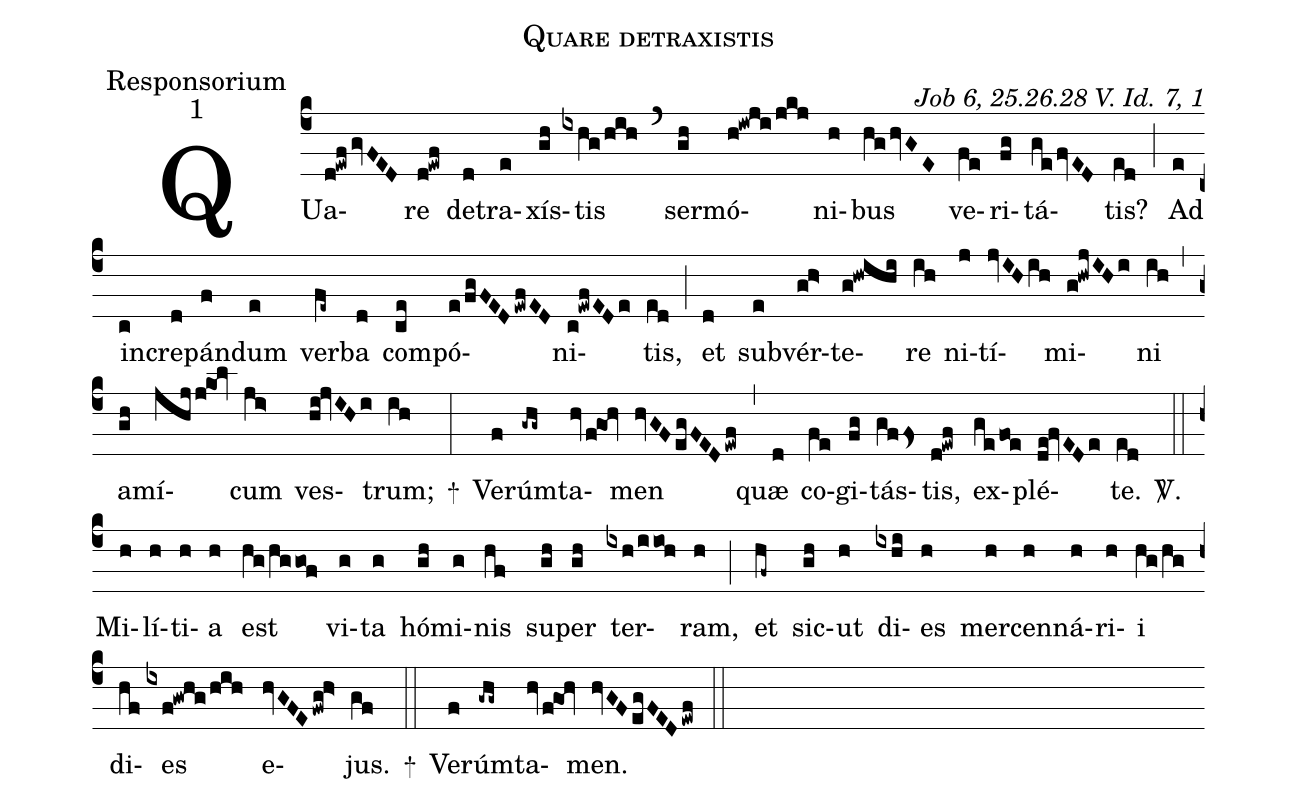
name:Quare detraxistis;
office-part:Responsorium;
mode:1;
commentary:Job 6, 25.26.28 V. Id. 7, 1;
%%
(c4)
QUa(d!ewfgvFED)re(d!ewf) de(d)tra(e)xís(gh)tis(ixhg/hih) (`)
ser(gh)mó(h!iwji/jkj)ni(h)bus(hghvGE) ve(fe)ri(fg)tá(gefvED)tis?(ed) (;)
Ad(e) in(c)cre(d)pán(f)dum(e) ver(fe~)ba(d) com(ce)pó(e/fgFEDewfED)ni(c!ewfEDe)tis,(ed) (;)
et(d) sub(e)vér(g!h>)te(g!hwihi)re(ih) ni(j)tí(jvIHih)mi(g!hwjIHi)ni(ih) (,)
a(gh)mí(jhj/jkOl)cum(ji>) ves(hi!jvIHi)trum;(ih) +(:)
Ve(f)rúm(-ghg~)ta(hvfgOh)men(hvGFegFEDewf) (,)
quæ(d) co(fe)gi(fg)tás(gffs>)tis,(d!ewf) ex(ge/fo!e)plé(de!fvEDe)te.(ed) <sp>V/</sp>.(::)
Mi(h)lí(h)ti(h)a(h) est(hg/hggo!f) vi(g)ta(g) hó(gh)mi(g)nis(hf) su(gh)per(gh) ter(ixh/iio!h)ram,(h) (;)
et(hf~) sic(gh)ut(h) di(ixhi)es(h) mer(h)cen(h)ná(h)ri(h)i(hg/hg) di(hf)es(ixf!gwhg/hih) e(hvGFEfwg!h>)jus.(gf) +(::)
Ve(f)rúm(-ghg~)ta(hvfgOh)men.(hvGFegFEDewf) (::)
